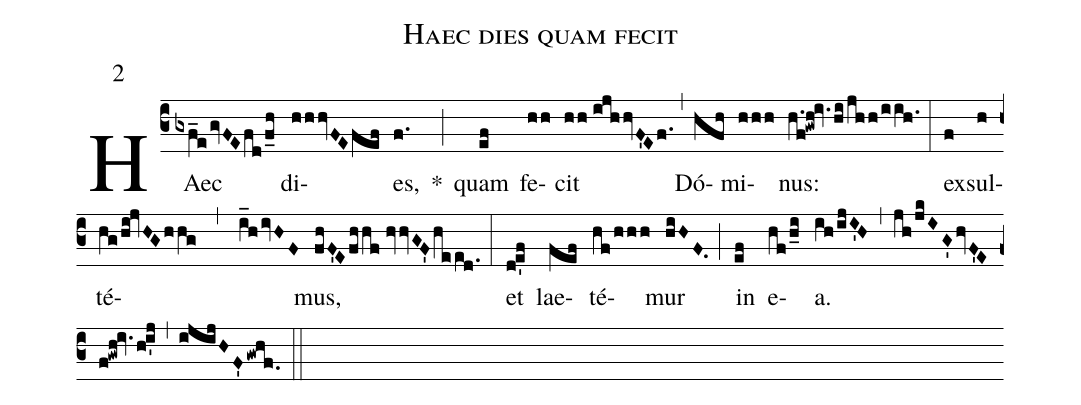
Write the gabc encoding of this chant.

name:Haec dies quam fecit;
office-part:Antiphona;
mode:2;
annotation:2;
%%
(c3) HAec(gxf_e/gvFE/fd/f_h) di(hhhvFE/fef)es,(f.) *(;) quam(ef) fe(hh)cit(hh//ijhhvF'Ef.) (,) Dó(hfh)mi(hhh)nus:(h.f!gwh!iv.hi/jhh/iih.) (:) ex(f)sul(h)té(hg/hi!jvHG/hhg,i_h/ivHF)mus,(fhF'E/fhhf//hvvGF'/heed.) (:) et(d!e'f) lae(fef)té(hf/hhh)mur(hiHF.) (;) in(ef) e(hf/h_i)a.(ih/ijI'H) (,) (jh/jkIG'/hvF'E//f!gwh!iv./h!i'j) (,) (ijijHF'gwhf.) (::)
